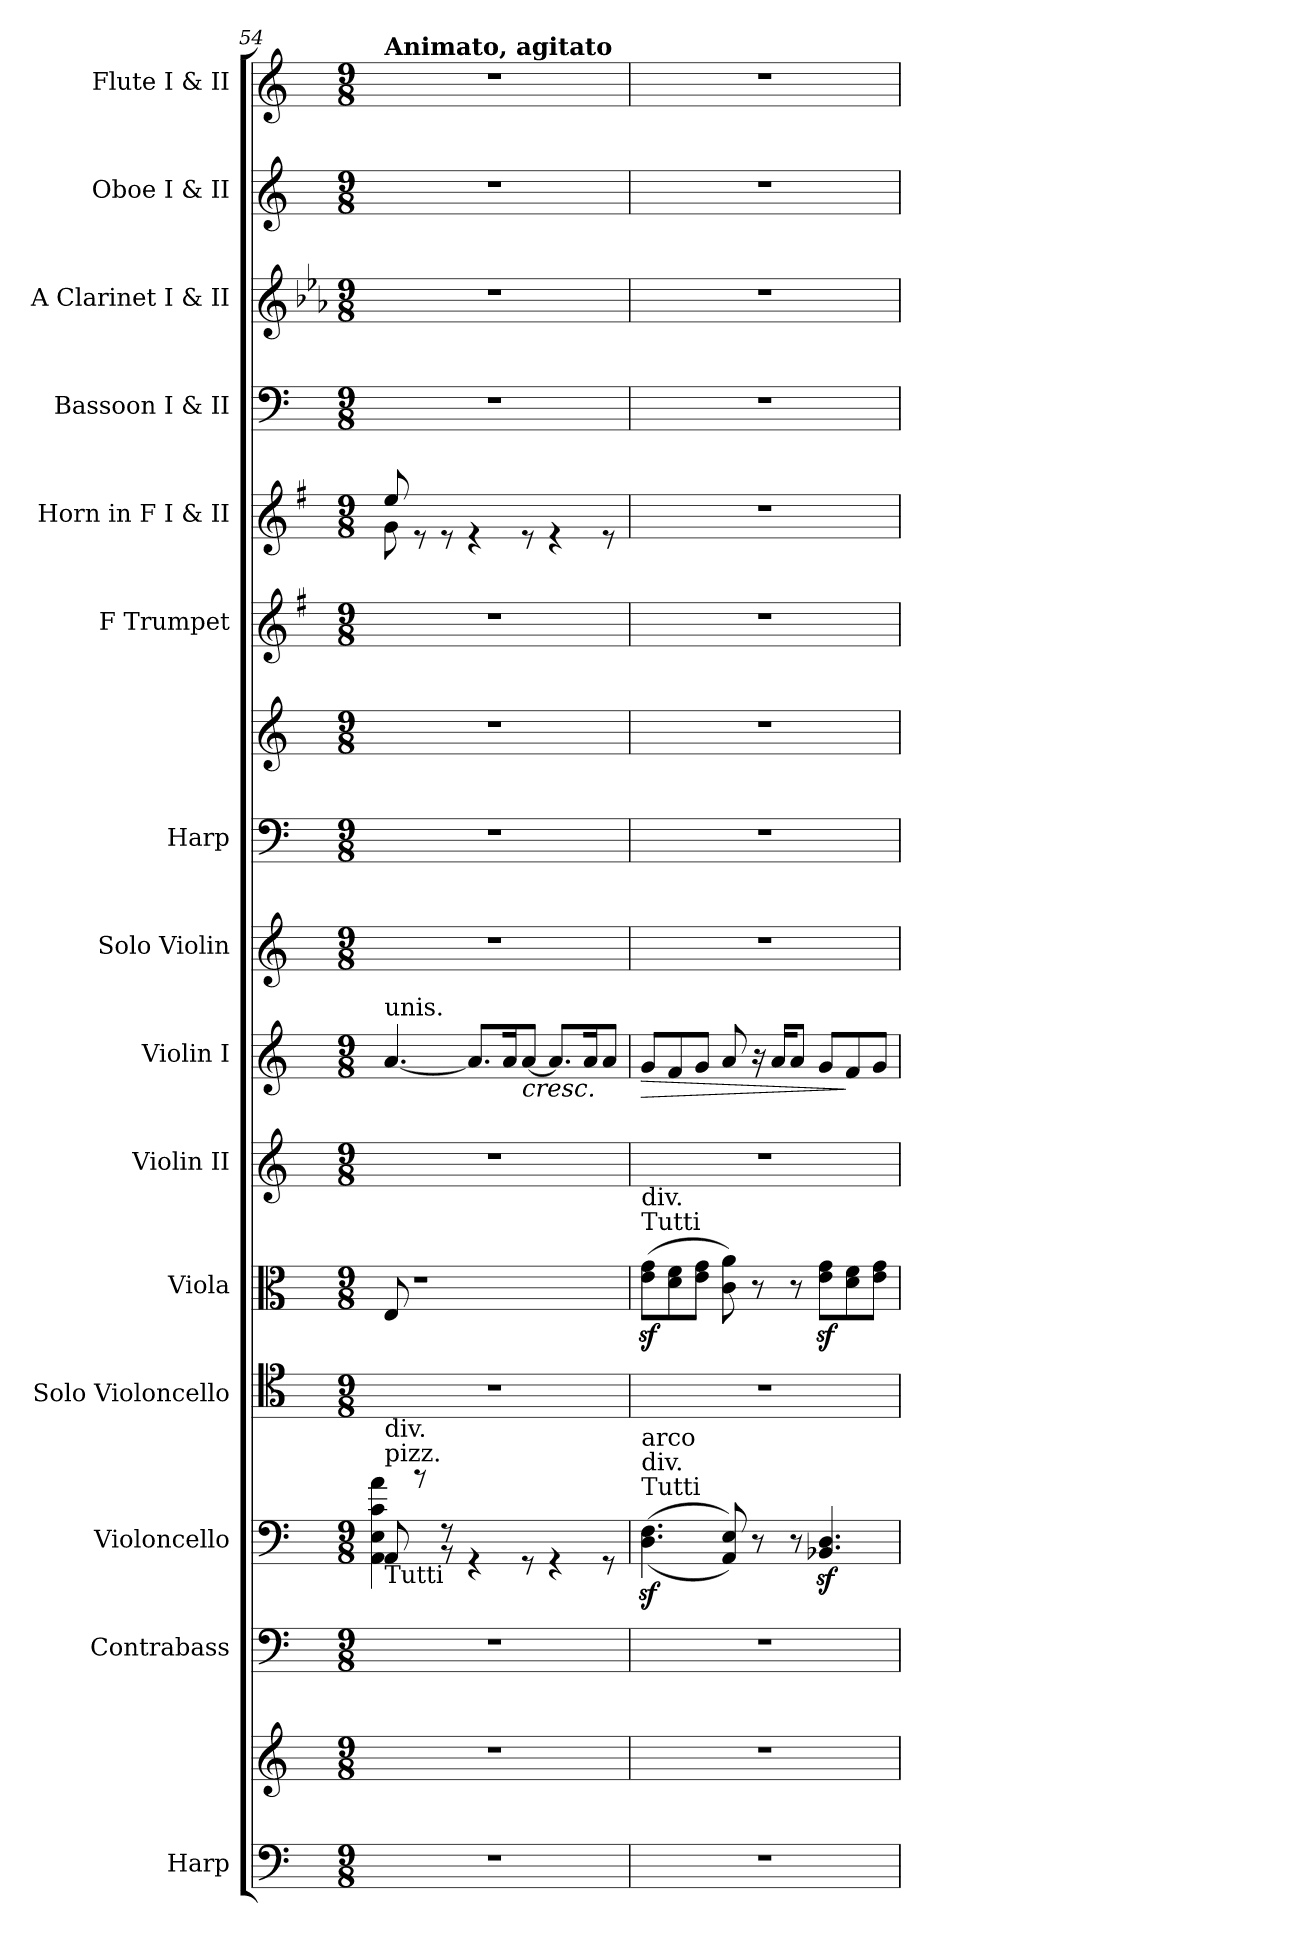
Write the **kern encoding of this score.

**kern	**kern	**kern	**kern	**kern	**kern	**kern	**kern	**dynam	**kern	**kern	**kern	**kern	**kern	**kern	**kern	**kern	**kern
*part15	*part15	*part14	*part13	*part12	*part11	*part10	*part9	*part9	*part8	*part7	*part7	*part6	*part5	*part4	*part3	*part2	*part1
*staff17	*staff16	*staff15	*staff14	*staff13	*staff12	*staff11	*staff10	*staff10	*staff9	*staff8	*staff7	*staff6	*staff5	*staff4	*staff3	*staff2	*staff1
*I"Harp	*	*I"Contrabass	*I"Violoncello	*I"Solo Violoncello	*I"Viola	*I"Violin II	*I"Violin I	*	*I"Solo Violin	*I"Harp	*	*I"F Trumpet	*I"Horn in F I &amp; II	*I"Bassoon I &amp; II	*I"A Clarinet I &amp; II	*I"Oboe I &amp; II	*I"Flute I &amp; II
*I'Hrp.	*	*I'Cb.	*I'Vc.	*I'Vc.	*I'Vla.	*I'Vln.	*I'Vln.	*	*I'Vln.	*I'Hrp.	*	*I'F Tpt.	*	*I'Bsn.	*I'A Cl.	*I'Ob.	*I'Fl.
*clefF4	*clefG2	*clefF4	*clefF4	*clefC4	*clefC3	*clefG2	*clefG2	*	*clefG2	*clefF4	*clefG2	*clefG2	*clefG2	*clefF4	*clefG2	*clefG2	*clefG2
*	*	*ITrd7c12	*	*	*	*	*	*	*	*	*	*ITrd-3c-5	*ITrd4c7	*	*ITrd2c3	*	*
*k[]	*k[]	*k[]	*k[]	*k[]	*k[]	*k[]	*k[]	*	*k[]	*k[]	*k[]	*k[]	*k[]	*k[]	*k[]	*k[]	*k[]
*M9/8	*M9/8	*M9/8	*M9/8	*M9/8	*M9/8	*M9/8	*M9/8	*	*M9/8	*M9/8	*M9/8	*M9/8	*M9/8	*M9/8	*M9/8	*M9/8	*M9/8
*MM112	*MM112	*MM112	*MM112	*MM112	*MM112	*MM112	*MM112	*	*MM112	*MM112	*MM112	*MM112	*MM112	*MM112	*MM112	*MM112	*MM112
=54	=54	=54	=54	=54	=54	=54	=54	=54	=54	=54	=54	=54	=54	=54	=54	=54	=54
*	*	*	*^	*	*	*	*	*	*	*	*	*	*^	*	*	*	*
!	!	!	!	!	!	!	!	!	!	!	!	!	!	!	!	!	!	!	!LO:TX:a:B:t=Animato, agitato
!	!	!	!	!	!	!	!	!LO:TX:a:t=unis.	!	!	!	!	!	!	!	!	!	!	!
!	!	!	!LO:TX:a:t=pizz.	!	!	!	!	!	!	!	!	!	!	!	!	!	!	!	!
!	!	!	!LO:TX:b:t=Tutti	!	!	!	!	!	!	!	!	!	!	!	!	!	!	!	!
!	!	!	!LO:TX:a:t=div.	!	!	!	!	!	!	!	!	!	!	!	!	!	!	!	!
8%9r	8%9r	8%9r	8AA/	4AA\ 4E\ 4c\ 4a\	8%9r	8E/	8%9r	[4.a/	.	8%9r	8%9r	8%9r	8%9r	8a/	8c\	8%9r	8%9r	8%9r	8%9r
.	.	.	8r	.	.	1r	.	.	.	.	.	.	.	8re	1ryy	.	.	.	.
.	.	.	8r	8r	.	.	.	.	.	.	.	.	.	8re	.	.	.	.	.
.	.	.	4rGG	2.ryy	.	.	.	8.a/L]	.	.	.	.	.	4re	.	.	.	.	.
.	.	.	.	.	.	.	.	16a/K	.	.	.	.	.	.	.	.	.	.	.
!	!	!	!	!	!	!	!	!	!LO:HP:b	!	!	!	!	!	!	!	!	!	!
.	.	.	8rGG	.	.	.	.	[8a/J	<	.	.	.	.	8re	.	.	.	.	.
.	.	.	4rGG	.	.	.	.	8.a/L]	.	.	.	.	.	4re	.	.	.	.	.
.	.	.	.	.	.	.	.	16a/K	.	.	.	.	.	.	.	.	.	.	.
.	.	.	8rGG	.	.	.	.	8a/J	.	.	.	.	.	8re	.	.	.	.	.
*	*	*	*v	*v	*	*	*	*	*	*	*	*	*	*v	*v	*	*	*	*
!!LO:PB:g=z
=55	=55	=55	=55	=55	=55	=55	=55	=55	=55	=55	=55	=55	=55	=55	=55	=55	=55
!	!	!	!	!	!LO:TX:a:t=Tutti	!	!	!	!	!	!	!	!	!	!	!	!
!	!	!	!	!	!LO:TX:a:t=div.	!	!	!	!	!	!	!	!	!	!	!	!
!	!	!	!LO:TX:a:t=Tutti	!	!	!	!	!	!	!	!	!	!	!	!	!	!
!	!	!	!LO:TX:a:t=div.	!	!	!	!	!	!	!	!	!	!	!	!	!	!
!	!	!	!LO:TX:a:t=arco	!	!	!	!	!	!	!	!	!	!	!	!	!	!
!	!	!	!	!	!	!	!	!LO:HP:b	!	!	!	!	!	!	!	!	!
8%9r	8%9r	8%9r	(>(<4.D\z< 4.F\z<	8%9r	(>8e\z< 8g\z<L	8%9r	8g/L	>	8%9r	8%9r	8%9r	8%9r	8%9r	8%9r	8%9r	8%9r	8%9r
.	.	.	.	.	8d\ 8f\	.	8f/	.	.	.	.	.	.	.	.	.	.
.	.	.	.	.	8e\ 8g\J	.	8g/J	.	.	.	.	.	.	.	.	.	.
.	.	.	8AA/ 8E/))	.	8c\ 8a\)	.	8a/	.	.	.	.	.	.	.	.	.	.
.	.	.	8r	.	8r	.	16r	[	.	.	.	.	.	.	.	.	.
.	.	.	.	.	.	.	16a/KL	.	.	.	.	.	.	.	.	.	.
.	.	.	8r	.	8r	.	8a/J	.	.	.	.	.	.	.	.	.	.
.	.	.	4.BB-X/z< 4.D/z<	.	8e\z< 8g\z<L	.	8g/L	.	.	.	.	.	.	.	.	.	.
.	.	.	.	.	8d\ 8f\	.	8f/	]	.	.	.	.	.	.	.	.	.
.	.	.	.	.	8e\ 8g\J	.	8g/J	.	.	.	.	.	.	.	.	.	.
=	=	=	=	=	=	=	=	=	=	=	=	=	=	=	=	=	=
*-	*-	*-	*-	*-	*-	*-	*-	*-	*-	*-	*-	*-	*-	*-	*-	*-	*-
